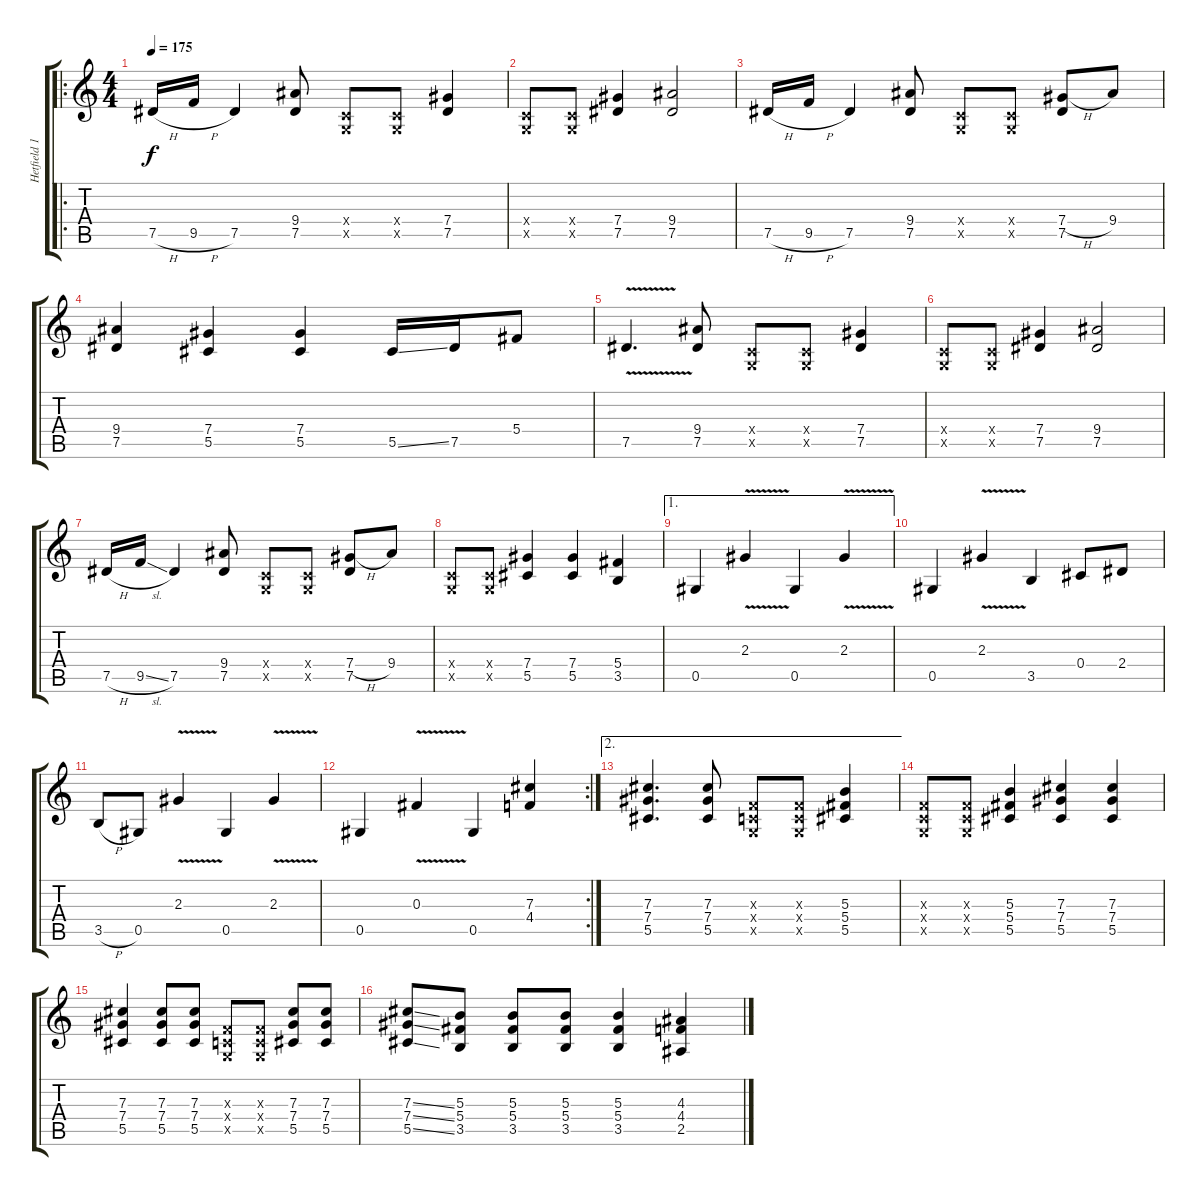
\track ("Hetfield 1" "Hetfield 1") {instrument distortionguitar}
\staff {score tabs}
\tuning (Eb4 Bb3 Gb3 Db3 Ab2 Eb2) {hide}
\ro
\ts (4 4)
\tempo 175
\clef g2
\ks c
7.5{h}.16{dy f} 9.5{h}.16 7.5.4 (9.4 7.5).8 (-1.4{x} -1.5{x}).8 (-1.4{x} -1.5{x}).8 (7.4 7.5).4 |
(-1.4{x} -1.5{x}).8 (-1.4{x} -1.5{x}).8 (7.4 7.5).4 (9.4 7.5).2 |
7.5{h}.16 9.5{h}.16 7.5.4 (9.4 7.5).8 (-1.4{x} -1.5{x}).8 (-1.4{x} -1.5{x}).8 (7.4{h} 7.5).8 9.4.8 |
(9.4 7.5).4 (7.4 5.5).4 (7.4 5.5).4 5.5{ss}.16 7.5.16 5.4.8 |
7.5{v}.4{d} (9.4 7.5).8 (-1.4{x} -1.5{x}).8 (-1.4{x} -1.5{x}).8 (7.4 7.5).4 |
(-1.4{x} -1.5{x}).8 (-1.4{x} -1.5{x}).8 (7.4 7.5).4 (9.4 7.5).2 |
7.5{h}.16 9.5{sl}.16 7.5.4 (9.4 7.5).8 (-1.4{x} -1.5{x}).8 (-1.4{x} -1.5{x}).8 (7.4{h} 7.5).8 9.4.8 |
(-1.4{x} -1.5{x}).8 (-1.4{x} -1.5{x}).8 (7.4 5.5).4 (7.4 5.5).4 (5.4 3.5).4 |
\ae 1
0.5.4 2.3{v}.4 0.5.4 2.3{v}.4 |
0.5.4 2.3{v}.4 3.5.4 0.4.8 2.4.8 |
3.5{h}.8 0.5.8 2.3{v}.4 0.5.4 2.3{v}.4 |
\rc 2
0.5.4 0.3{v}.4 0.5.4 (7.3 4.4).4 |
\ae 2
(7.3 7.4 5.5).4{d} (7.3 7.4 5.5).8 (-1.3{x} -1.4{x} -1.5{x}).8 (-1.3{x} -1.4{x} -1.5{x}).8 (5.3 5.4 5.5).4 |
(-1.3{x} -1.4{x} -1.5{x}).8 (-1.3{x} -1.4{x} -1.5{x}).8 (5.3 5.4 5.5).4 (7.3 7.4 5.5).4 (7.3 7.4 5.5).4 |
(7.3 7.4 5.5).4 (7.3 7.4 5.5).8 (7.3 7.4 5.5).8 (-1.3{x} -1.4{x} -1.5{x}).8 (-1.3{x} -1.4{x} -1.5{x}).8 (7.3 7.4 5.5).8 (7.3 7.4 5.5).8 |
(7.3{ss} 7.4{ss} 5.5{ss}).8 (5.3 5.4 3.5).8 (5.3 5.4 3.5).8 (5.3 5.4 3.5).8 (5.3 5.4 3.5).4 (4.3 4.4 2.5).4
